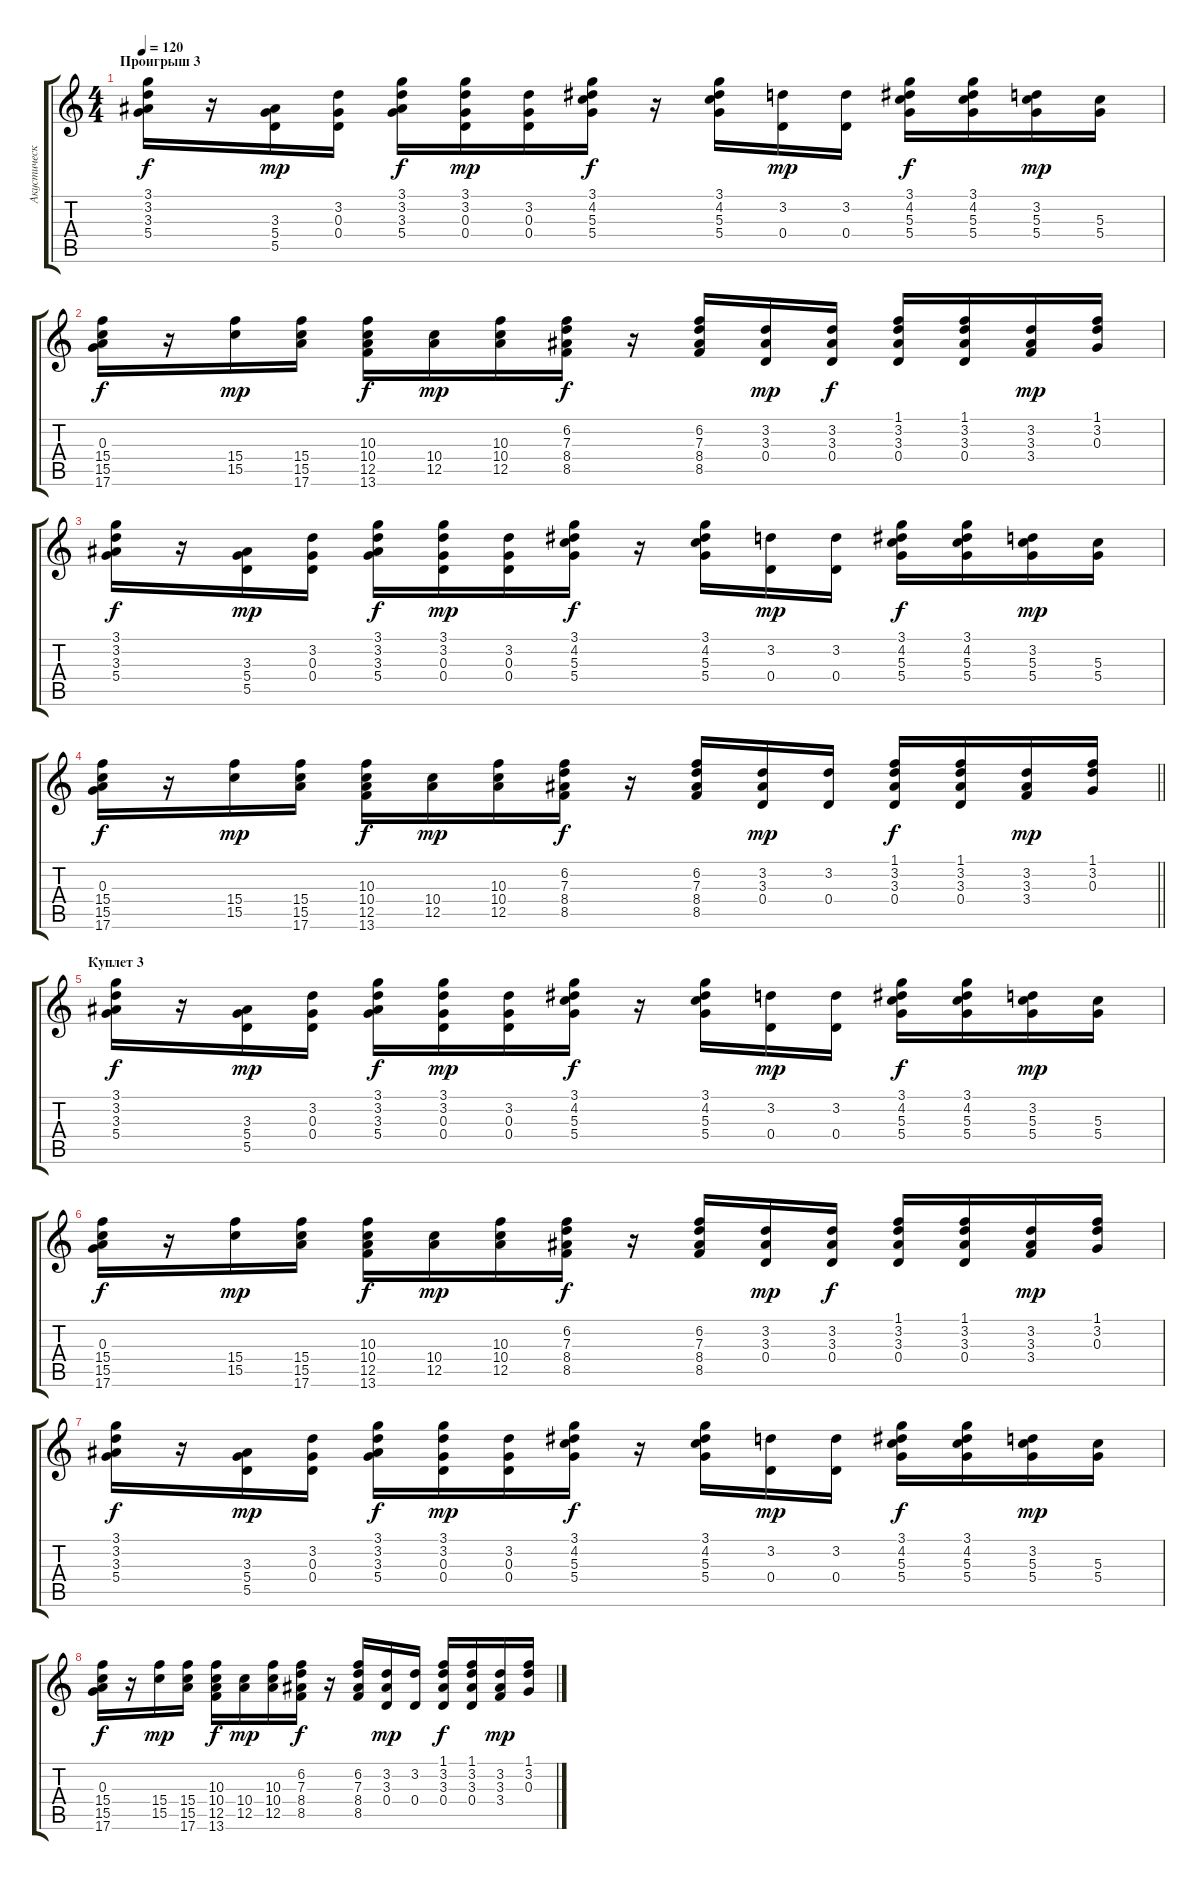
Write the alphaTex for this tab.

\track ("Акустическая гитара" "Акустическ") {instrument acousticguitarsteel}
\staff {score tabs}
\tuning (E4 B3 G3 D3 A2 E2) {hide}
\ts (4 4)
\section ("" "Проигрыш 3")
\tempo 120
\clef g2
\ks c
(3.1 3.2 3.3 5.4).16{dy f} r.16 (3.3 5.4 5.5).16{dy mp} (3.2 0.3 0.4).16 (3.1 3.2 3.3 5.4).16{dy f} (3.1 3.2 0.3 0.4).16{dy mp} (3.2 0.3 0.4).16 (3.1 4.2 5.3 5.4).16{dy f} r.16 (3.1 4.2 5.3 5.4).16 (3.2 0.4).16{dy mp} (3.2 0.4).16 (3.1 4.2 5.3 5.4).16{dy f} (3.1 4.2 5.3 5.4).16 (3.2 5.3 5.4).16{dy mp} (5.3 5.4).16 |
(0.3 15.4 15.5 17.6).16{dy f} r.16 (15.4 15.5).16{dy mp} (15.4 15.5 17.6).16 (10.3 10.4 12.5 13.6).16{dy f} (10.4 12.5).16{dy mp} (10.3 10.4 12.5).16 (6.2 7.3 8.4 8.5).16{dy f} r.16 (6.2 7.3 8.4 8.5).16 (3.2 3.3 0.4).16{dy mp} (3.2 3.3 0.4).16{dy f} (1.1 3.2 3.3 0.4).16 (1.1 3.2 3.3 0.4).16 (3.2 3.3 3.4).16{dy mp} (1.1 3.2 0.3).16 |
(3.1 3.2 3.3 5.4).16{dy f} r.16 (3.3 5.4 5.5).16{dy mp} (3.2 0.3 0.4).16 (3.1 3.2 3.3 5.4).16{dy f} (3.1 3.2 0.3 0.4).16{dy mp} (3.2 0.3 0.4).16 (3.1 4.2 5.3 5.4).16{dy f} r.16 (3.1 4.2 5.3 5.4).16 (3.2 0.4).16{dy mp} (3.2 0.4).16 (3.1 4.2 5.3 5.4).16{dy f} (3.1 4.2 5.3 5.4).16 (3.2 5.3 5.4).16{dy mp} (5.3 5.4).16 |
\barLineRight lightlight
(0.3 15.4 15.5 17.6).16{dy f} r.16 (15.4 15.5).16{dy mp} (15.4 15.5 17.6).16 (10.3 10.4 12.5 13.6).16{dy f} (10.4 12.5).16{dy mp} (10.3 10.4 12.5).16 (6.2 7.3 8.4 8.5).16{dy f} r.16 (6.2 7.3 8.4 8.5).16 (3.2 3.3 0.4).16{dy mp} (3.2 0.4).16 (1.1 3.2 3.3 0.4).16{dy f} (1.1 3.2 3.3 0.4).16 (3.2 3.3 3.4).16{dy mp} (1.1 3.2 0.3).16 |
\section ("" "Куплет 3")
(3.1 3.2 3.3 5.4).16{dy f} r.16 (3.3 5.4 5.5).16{dy mp} (3.2 0.3 0.4).16 (3.1 3.2 3.3 5.4).16{dy f} (3.1 3.2 0.3 0.4).16{dy mp} (3.2 0.3 0.4).16 (3.1 4.2 5.3 5.4).16{dy f} r.16 (3.1 4.2 5.3 5.4).16 (3.2 0.4).16{dy mp} (3.2 0.4).16 (3.1 4.2 5.3 5.4).16{dy f} (3.1 4.2 5.3 5.4).16 (3.2 5.3 5.4).16{dy mp} (5.3 5.4).16 |
(0.3 15.4 15.5 17.6).16{dy f} r.16 (15.4 15.5).16{dy mp} (15.4 15.5 17.6).16 (10.3 10.4 12.5 13.6).16{dy f} (10.4 12.5).16{dy mp} (10.3 10.4 12.5).16 (6.2 7.3 8.4 8.5).16{dy f} r.16 (6.2 7.3 8.4 8.5).16 (3.2 3.3 0.4).16{dy mp} (3.2 3.3 0.4).16{dy f} (1.1 3.2 3.3 0.4).16 (1.1 3.2 3.3 0.4).16 (3.2 3.3 3.4).16{dy mp} (1.1 3.2 0.3).16 |
(3.1 3.2 3.3 5.4).16{dy f} r.16 (3.3 5.4 5.5).16{dy mp} (3.2 0.3 0.4).16 (3.1 3.2 3.3 5.4).16{dy f} (3.1 3.2 0.3 0.4).16{dy mp} (3.2 0.3 0.4).16 (3.1 4.2 5.3 5.4).16{dy f} r.16 (3.1 4.2 5.3 5.4).16 (3.2 0.4).16{dy mp} (3.2 0.4).16 (3.1 4.2 5.3 5.4).16{dy f} (3.1 4.2 5.3 5.4).16 (3.2 5.3 5.4).16{dy mp} (5.3 5.4).16 |
(0.3 15.4 15.5 17.6).16{dy f} r.16 (15.4 15.5).16{dy mp} (15.4 15.5 17.6).16 (10.3 10.4 12.5 13.6).16{dy f} (10.4 12.5).16{dy mp} (10.3 10.4 12.5).16 (6.2 7.3 8.4 8.5).16{dy f} r.16 (6.2 7.3 8.4 8.5).16 (3.2 3.3 0.4).16{dy mp} (3.2 0.4).16 (1.1 3.2 3.3 0.4).16{dy f} (1.1 3.2 3.3 0.4).16 (3.2 3.3 3.4).16{dy mp} (1.1 3.2 0.3).16
